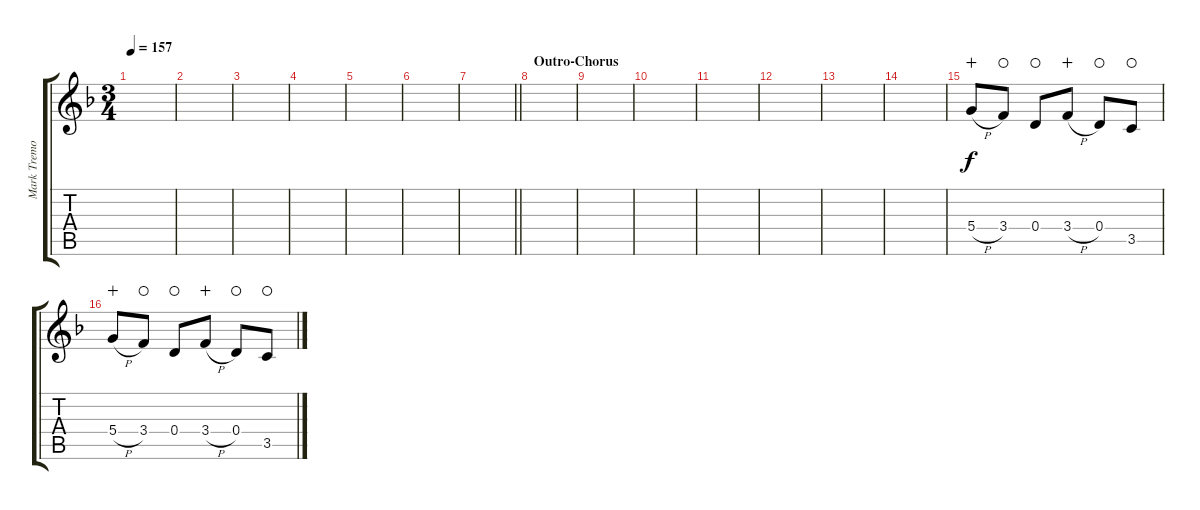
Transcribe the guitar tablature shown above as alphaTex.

\track ("Mark Tremonti (Guitar 2)" "Mark Tremo") {instrument distortionguitar}
\staff {score tabs}
\tuning (E4 B3 G3 D3 A2 D2) {hide}
\ts (3 4)
\tempo 157
\clef g2
\ks f
|
|
|
|
|
|
\barLineRight lightlight
|
\section ("" "Outro-Chorus")
|
|
|
|
|
|
|
5.4{h}.8{wahc} 3.4.8{waho} 0.4.8{waho} 3.4{h}.8{wahc} 0.4.8{waho} 3.5.8{waho} |
5.4{h}.8{wahc} 3.4.8{waho} 0.4.8{waho} 3.4{h}.8{wahc} 0.4.8{waho} 3.5.8{waho}
